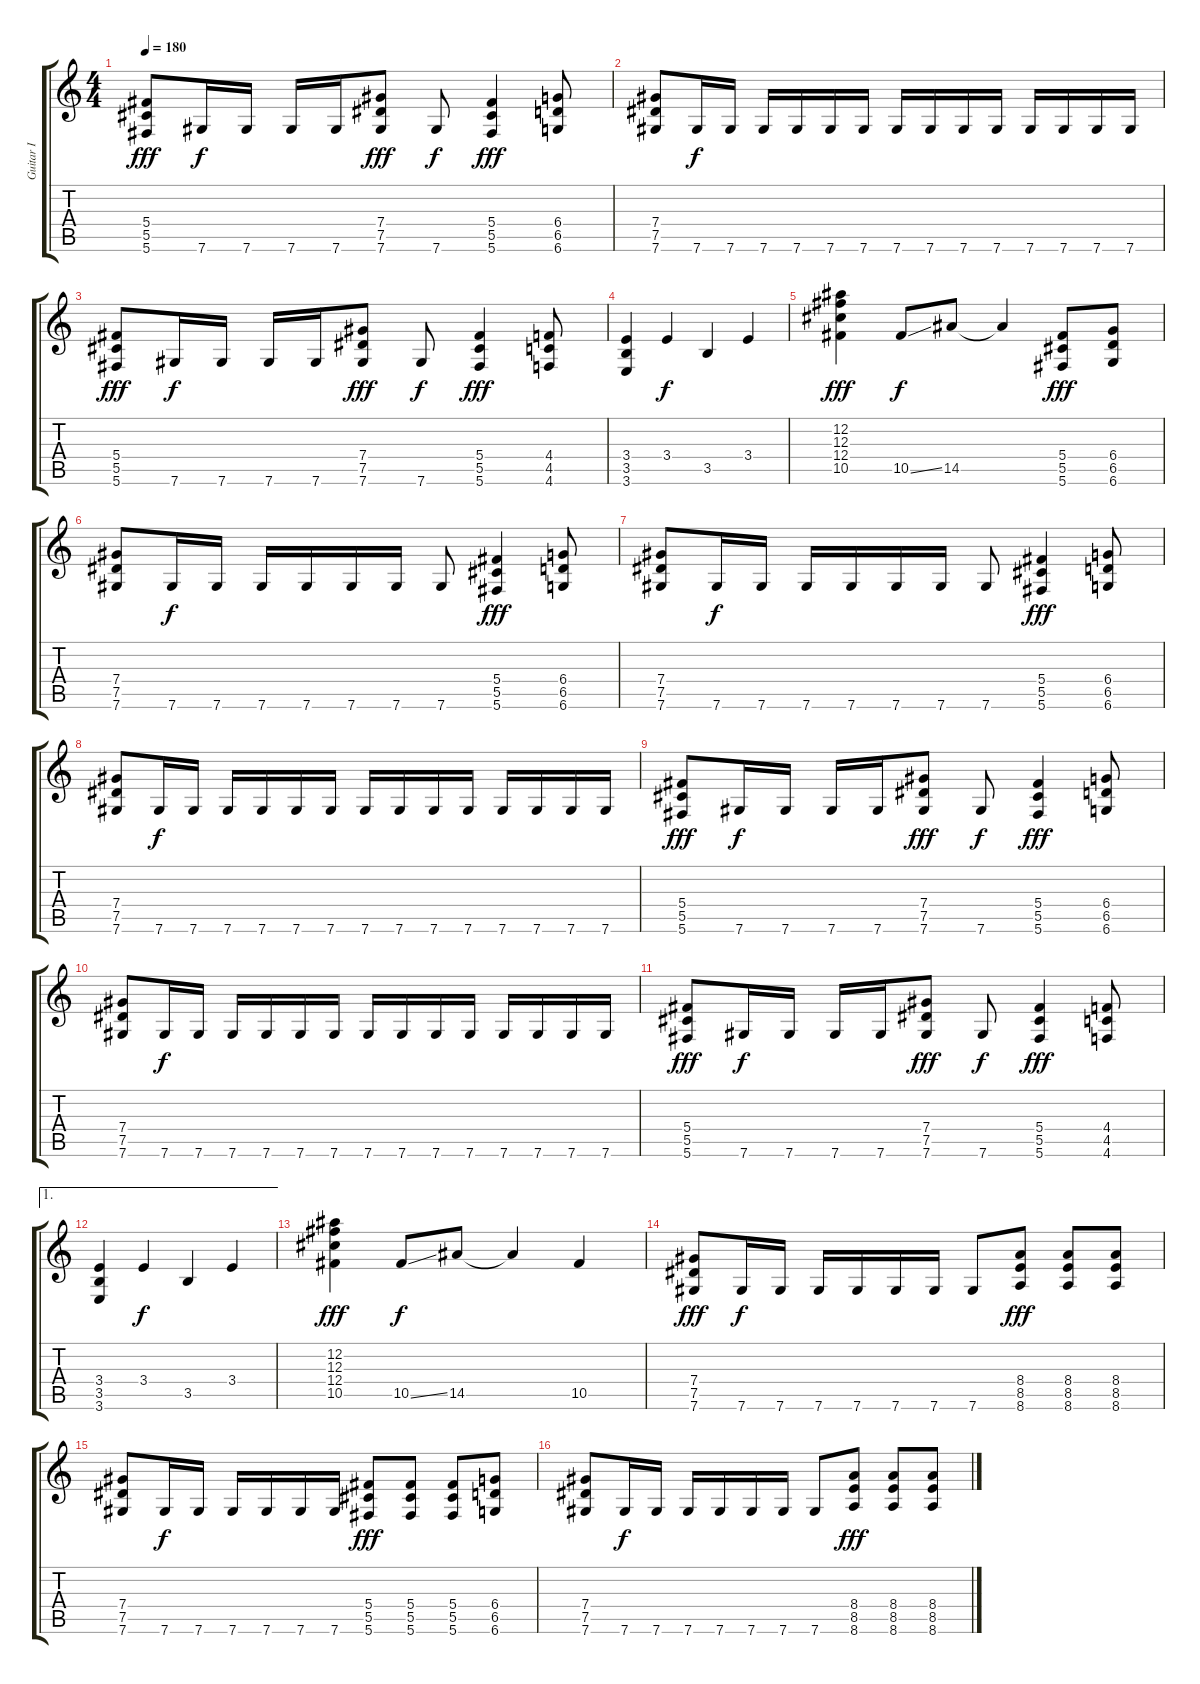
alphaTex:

\track ("Guitar I" "Guitar I") {instrument distortionguitar}
\staff {score tabs}
\tuning (Eb4 Bb3 Gb3 Db3 Ab2 Db2) {hide}
\ts (4 4)
\tempo 180
\clef g2
\ks c
(5.4 5.5 5.6).8{dy fff} 7.6.16{dy f} 7.6.16 7.6.16 7.6.16 (7.4 7.5 7.6).8{dy fff} 7.6.8{dy f} (5.4 5.5 5.6).4{dy fff} (6.4 6.5 6.6).8 |
(7.4 7.5 7.6).8 7.6.16{dy f} 7.6.16 7.6.16 7.6.16 7.6.16 7.6.16 7.6.16 7.6.16 7.6.16 7.6.16 7.6.16 7.6.16 7.6.16 7.6.16 |
(5.4 5.5 5.6).8{dy fff} 7.6.16{dy f} 7.6.16 7.6.16 7.6.16 (7.4 7.5 7.6).8{dy fff} 7.6.8{dy f} (5.4 5.5 5.6).4{dy fff} (4.4 4.5 4.6).8 |
(3.4 3.5 3.6).4 3.4.4{dy f} 3.5.4 3.4.4 |
(12.2 12.3 12.4 10.5).4{dy fff} 10.5{ss}.8{dy f} 14.5.8 14.5{t}.4 (5.4 5.5 5.6).8{dy fff} (6.4 6.5 6.6).8 |
(7.4 7.5 7.6).8 7.6.16{dy f} 7.6.16 7.6.16 7.6.16 7.6.16 7.6.16 7.6.8 (5.4 5.5 5.6).4{dy fff} (6.4 6.5 6.6).8 |
(7.4 7.5 7.6).8 7.6.16{dy f} 7.6.16 7.6.16 7.6.16 7.6.16 7.6.16 7.6.8 (5.4 5.5 5.6).4{dy fff} (6.4 6.5 6.6).8 |
(7.4 7.5 7.6).8 7.6.16{dy f} 7.6.16 7.6.16 7.6.16 7.6.16 7.6.16 7.6.16 7.6.16 7.6.16 7.6.16 7.6.16 7.6.16 7.6.16 7.6.16 |
(5.4 5.5 5.6).8{dy fff} 7.6.16{dy f} 7.6.16 7.6.16 7.6.16 (7.4 7.5 7.6).8{dy fff} 7.6.8{dy f} (5.4 5.5 5.6).4{dy fff} (6.4 6.5 6.6).8 |
(7.4 7.5 7.6).8 7.6.16{dy f} 7.6.16 7.6.16 7.6.16 7.6.16 7.6.16 7.6.16 7.6.16 7.6.16 7.6.16 7.6.16 7.6.16 7.6.16 7.6.16 |
(5.4 5.5 5.6).8{dy fff} 7.6.16{dy f} 7.6.16 7.6.16 7.6.16 (7.4 7.5 7.6).8{dy fff} 7.6.8{dy f} (5.4 5.5 5.6).4{dy fff} (4.4 4.5 4.6).8 |
\ae 1
(3.4 3.5 3.6).4 3.4.4{dy f} 3.5.4 3.4.4 |
(12.2 12.3 12.4 10.5).4{dy fff} 10.5{ss}.8{dy f} 14.5.8 14.5{t}.4 10.5.4 |
(7.4 7.5 7.6).8{dy fff} 7.6.16{dy f} 7.6.16 7.6.16 7.6.16 7.6.16 7.6.16 7.6.8 (8.4 8.5 8.6).8{dy fff} (8.4 8.5 8.6).8 (8.4 8.5 8.6).8 |
(7.4 7.5 7.6).8 7.6.16{dy f} 7.6.16 7.6.16 7.6.16 7.6.16 7.6.16 (5.4 5.5 5.6).8{dy fff} (5.4 5.5 5.6).8 (5.4 5.5 5.6).8 (6.4 6.5 6.6).8 |
(7.4 7.5 7.6).8 7.6.16{dy f} 7.6.16 7.6.16 7.6.16 7.6.16 7.6.16 7.6.8 (8.4 8.5 8.6).8{dy fff} (8.4 8.5 8.6).8 (8.4 8.5 8.6).8
